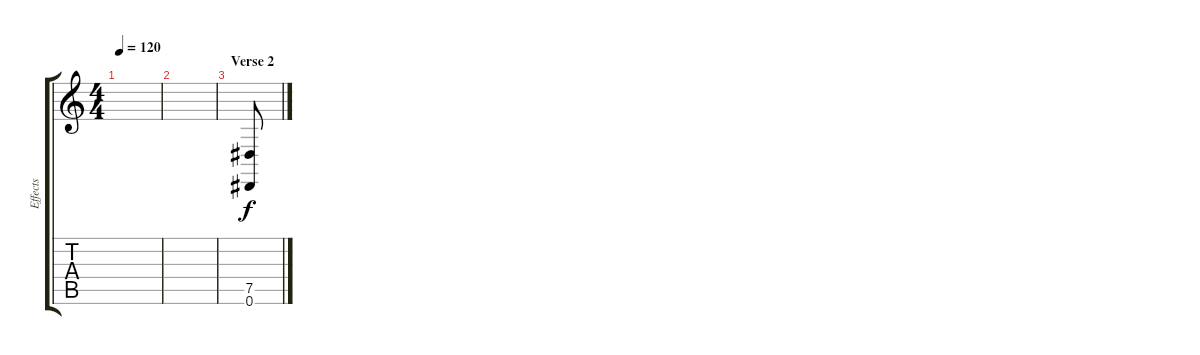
\track ("Effects" "Effects") {instrument orchestrahit}
\staff {score tabs}
\tuning (Eb4 Bb3 Gb3 Db3 Ab2 Eb2) {hide}
\ts (4 4)
\tempo 120
\clef g2
\ks c
|
|
\section ("" "Verse 2")
(7.5 0.6).8
